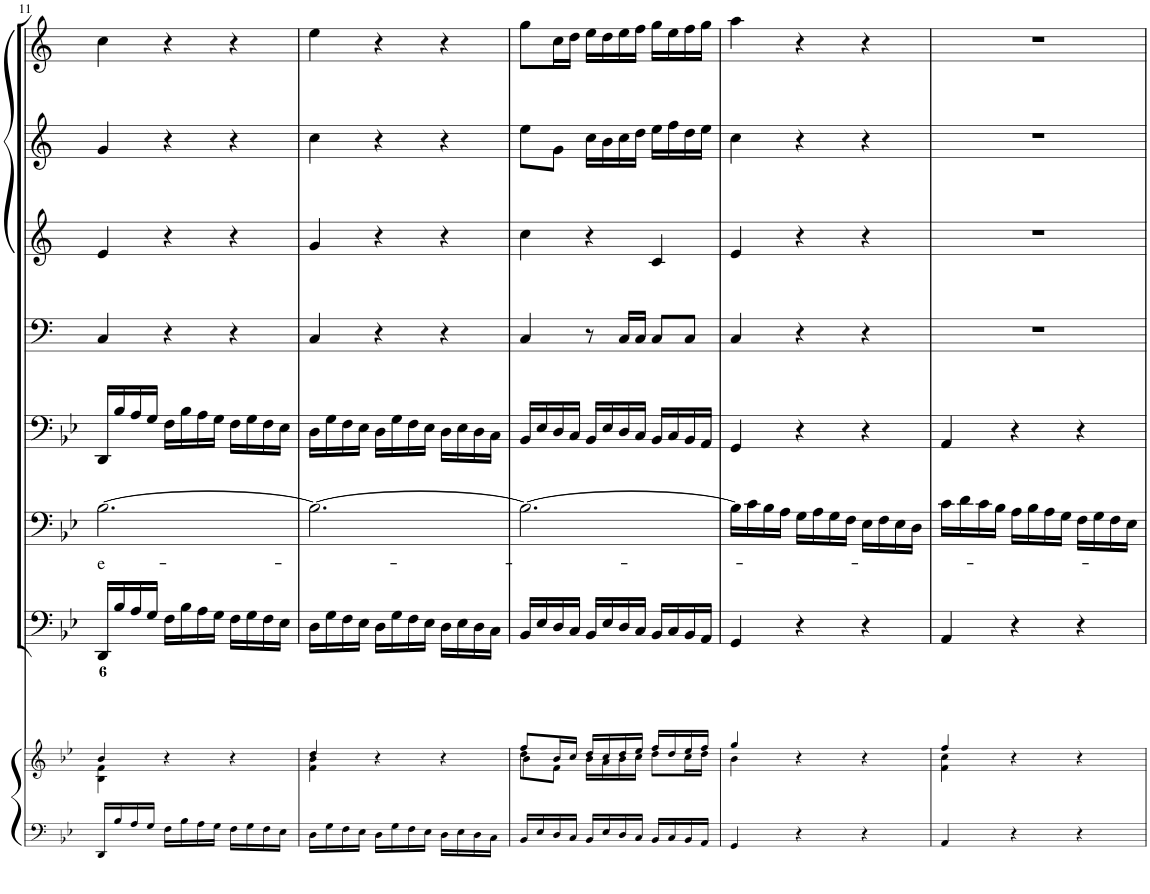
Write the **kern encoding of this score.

**kern	**kern	**kern	**kern	**text	**kern	**kern	**kern	**kern	**kern
*part8	*part8	*part7	*part6	*part6	*part5	*part4	*part3	*part2	*part1
*staff9	*staff8	*staff7	*staff6	*staff6	*staff5	*staff4	*staff3	*staff2	*staff1
*I"Piano reduction	*	*I"Continuo	*I"Basso	*	*I"Fagotto	*I"Timpani	*I"Corno da caccia III	*I"Corno da caccia II	*I"Corno da caccia I
*I'Pno	*	*	*	*	*	*I'Timp	*	*	*
!!LO:PB:g=z
*clefF4	*clefG2	*clefF4	*clefF4	*	*clefF4	*clefF4	*clefG2	*clefG2	*clefG2
*	*	*	*	*	*	*Trd1c2	*Trd8c14	*Trd8c14	*Trd8c14
*k[b-e-]	*k[b-e-]	*k[b-e-]	*k[b-e-]	*	*k[b-e-]	*k[]	*k[]	*k[]	*k[]
*M3/4	*M3/4	*M3/4	*M3/4	*	*M3/4	*M3/4	*M3/4	*M3/4	*M3/4
=11	=11	=11	=11	=11	=11	=11	=11	=11	=11
*	*^	*	*	*	*	*	*	*	*
!	!	!	!	!	!LO:LY:b	!	!	!	!	!
16DD/LL	4b-/	4B-\ 4f\	16DD/LL	[2.B-\	e-	16DD/LL	4C/	4e/	4g/	4cc\
16B-/	.	.	16B-/	.	.	16B-/	.	.	.	.
16A/	.	.	16A/	.	.	16A/	.	.	.	.
16G/JJ	.	.	16G/JJ	.	.	16G/JJ	.	.	.	.
16F\LL	4r	4ryy	16F\LL	.	.	16F\LL	4r	4r	4r	4r
16B-\	.	.	16B-\	.	.	16B-\	.	.	.	.
16A\	.	.	16A\	.	.	16A\	.	.	.	.
16G\JJ	.	.	16G\JJ	.	.	16G\JJ	.	.	.	.
16F\LL	4r	4ryy	16F\LL	.	.	16F\LL	4r	4r	4r	4r
16G\	.	.	16G\	.	.	16G\	.	.	.	.
16F\	.	.	16F\	.	.	16F\	.	.	.	.
16E-\JJ	.	.	16E-\JJ	.	.	16E-\JJ	.	.	.	.
=12	=12	=12	=12	=12	=12	=12	=12	=12	=12	=12
16D\LL	4dd/	4f\ 4b-\	16D\LL	2.B-\_	.	16D\LL	4C/	4g/	4cc\	4ee\
16G\	.	.	16G\	.	.	16G\	.	.	.	.
16F\	.	.	16F\	.	.	16F\	.	.	.	.
16E-\JJ	.	.	16E-\JJ	.	.	16E-\JJ	.	.	.	.
16D\LL	4r	4ryy	16D\LL	.	.	16D\LL	4r	4r	4r	4r
16G\	.	.	16G\	.	.	16G\	.	.	.	.
16F\	.	.	16F\	.	.	16F\	.	.	.	.
16E-\JJ	.	.	16E-\JJ	.	.	16E-\JJ	.	.	.	.
16D\LL	4r	4ryy	16D\LL	.	.	16D\LL	4r	4r	4r	4r
16E-\	.	.	16E-\	.	.	16E-\	.	.	.	.
16D\	.	.	16D\	.	.	16D\	.	.	.	.
16C\JJ	.	.	16C\JJ	.	.	16C\JJ	.	.	.	.
=13	=13	=13	=13	=13	=13	=13	=13	=13	=13	=13
*	*	*^	*	*	*	*	*	*	*	*
16BB-/LL	8ff/L	8dd\L	4b-\	16BB-/LL	2.B-\_	.	16BB-/LL	4C/	4cc\	8ee\L	8gg\L
16E-/	.	.	.	16E-/	.	.	16E-/	.	.	.	.
16D/	16b-/L	8f\J	.	16D/	.	.	16D/	.	.	8g\J	16cc\L
16C/JJ	16cc/JJ	.	.	16C/JJ	.	.	16C/JJ	.	.	.	16dd\JJ
16BB-/LL	16dd/LL	16b-\LL	4ryy	16BB-/LL	.	.	16BB-/LL	8r	4r	16cc\LL	16ee\LL
16E-/	16cc/	16a\	.	16E-/	.	.	16E-/	.	.	16b\	16dd\
16D/	16dd/	16b-\	.	16D/	.	.	16D/	16C/LL	.	16cc\	16ee\
16C/JJ	16ee-/JJ	16cc\JJ	.	16C/JJ	.	.	16C/JJ	16C/JJ	.	16dd\JJ	16ff\JJ
16BB-/LL	16ff/LL	8dd\L	4ryy	16BB-/LL	.	.	16BB-/LL	8C/L	4c/	16ee\LL	16gg\LL
16C/	16dd/	.	.	16C/	.	.	16C/	.	.	16ff\	16ee\
16BB-/	16ee-/	16cc\L	.	16BB-/	.	.	16BB-/	8C/J	.	16dd\	16ff\
16AA/JJ	16ff/JJ	16dd\JJ	.	16AA/JJ	.	.	16AA/JJ	.	.	16ee\JJ	16gg\JJ
*	*	*v	*v	*	*	*	*	*	*	*	*
=14	=14	=14	=14	=14	=14	=14	=14	=14	=14	=14
4GG/	4gg/	4b-\	4GG/	16B-\LL]	.	4GG/	4C/	4e/	4cc\	4aa\
.	.	.	.	16c\	.	.	.	.	.	.
.	.	.	.	16B-\	.	.	.	.	.	.
.	.	.	.	16A\JJ	.	.	.	.	.	.
4r	4r	4ryy	4r	16G\LL	.	4r	4r	4r	4r	4r
.	.	.	.	16A\	.	.	.	.	.	.
.	.	.	.	16G\	.	.	.	.	.	.
.	.	.	.	16F\JJ	.	.	.	.	.	.
4r	4r	4ryy	4r	16E-\LL	.	4r	4r	4r	4r	4r
.	.	.	.	16F\	.	.	.	.	.	.
.	.	.	.	16E-\	.	.	.	.	.	.
.	.	.	.	16D\JJ	.	.	.	.	.	.
=15	=15	=15	=15	=15	=15	=15	=15	=15	=15	=15
4AA/	4ff/	4f\ 4cc\	4AA/	16c\LL	.	4AA/	2.r	2.r	2.r	2.r
.	.	.	.	16d\	.	.	.	.	.	.
.	.	.	.	16c\	.	.	.	.	.	.
.	.	.	.	16B-\JJ	.	.	.	.	.	.
4r	4r	4ryy	4r	16A\LL	.	4r	.	.	.	.
.	.	.	.	16B-\	.	.	.	.	.	.
.	.	.	.	16A\	.	.	.	.	.	.
.	.	.	.	16G\JJ	.	.	.	.	.	.
4r	4r	4ryy	4r	16F\LL	.	4r	.	.	.	.
.	.	.	.	16G\	.	.	.	.	.	.
.	.	.	.	16F\	.	.	.	.	.	.
.	.	.	.	16E-\JJ	.	.	.	.	.	.
*	*v	*v	*	*	*	*	*	*	*	*
=	=	=	=	=	=	=	=	=	=
*-	*-	*-	*-	*-	*-	*-	*-	*-	*-
